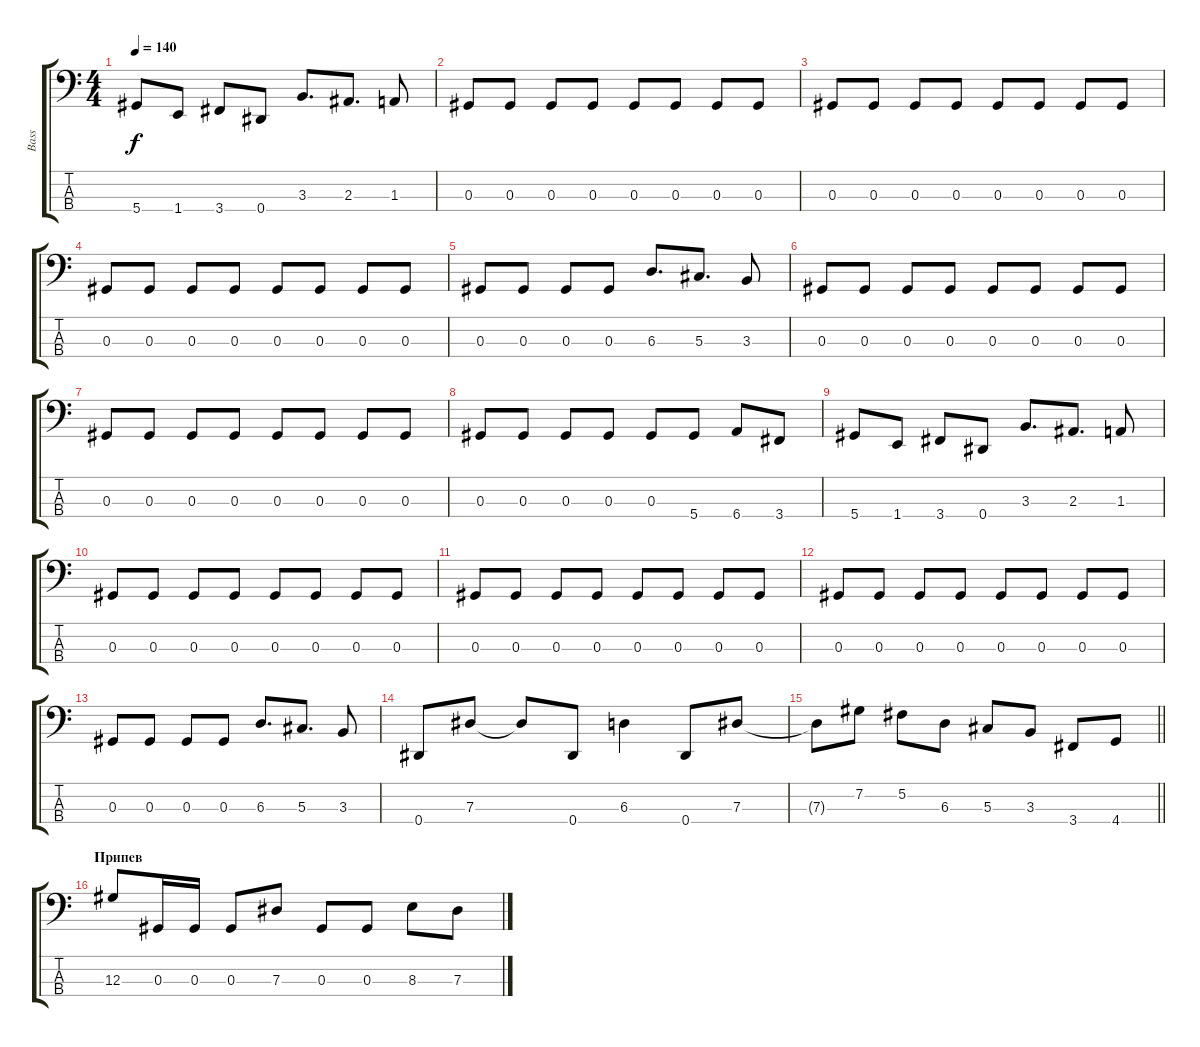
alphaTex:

\track ("Bass" "Bass") {instrument electricbassfinger}
\staff {score tabs}
\tuning (Gb2 Db2 Ab1 Eb1) {hide}
\ts (4 4)
\tempo 140
\clef f4
\ks c
5.4.8{dy f} 1.4.8 3.4.8 0.4.8 3.3.8{d} 2.3.8{d} 1.3.8 |
0.3.8 0.3.8 0.3.8 0.3.8 0.3.8 0.3.8 0.3.8 0.3.8 |
0.3.8 0.3.8 0.3.8 0.3.8 0.3.8 0.3.8 0.3.8 0.3.8 |
0.3.8 0.3.8 0.3.8 0.3.8 0.3.8 0.3.8 0.3.8 0.3.8 |
0.3.8 0.3.8 0.3.8 0.3.8 6.3.8{d} 5.3.8{d} 3.3.8 |
0.3.8 0.3.8 0.3.8 0.3.8 0.3.8 0.3.8 0.3.8 0.3.8 |
0.3.8 0.3.8 0.3.8 0.3.8 0.3.8 0.3.8 0.3.8 0.3.8 |
0.3.8 0.3.8 0.3.8 0.3.8 0.3.8 5.4.8 6.4.8 3.4.8 |
5.4.8 1.4.8 3.4.8 0.4.8 3.3.8{d} 2.3.8{d} 1.3.8 |
0.3.8 0.3.8 0.3.8 0.3.8 0.3.8 0.3.8 0.3.8 0.3.8 |
0.3.8 0.3.8 0.3.8 0.3.8 0.3.8 0.3.8 0.3.8 0.3.8 |
0.3.8 0.3.8 0.3.8 0.3.8 0.3.8 0.3.8 0.3.8 0.3.8 |
0.3.8 0.3.8 0.3.8 0.3.8 6.3.8{d} 5.3.8{d} 3.3.8 |
0.4.8 7.3.8 7.3{t}.8 0.4.8 6.3.4 0.4.8 7.3.8 |
\barLineRight lightlight
7.3{t}.8 7.2.8 5.2.8 6.3.8 5.3.8 3.3.8 3.4.8 4.4.8 |
\section ("" "Припев")
12.3.8 0.3.16 0.3.16 0.3.8 7.3.8 0.3.8 0.3.8 8.3.8 7.3.8
